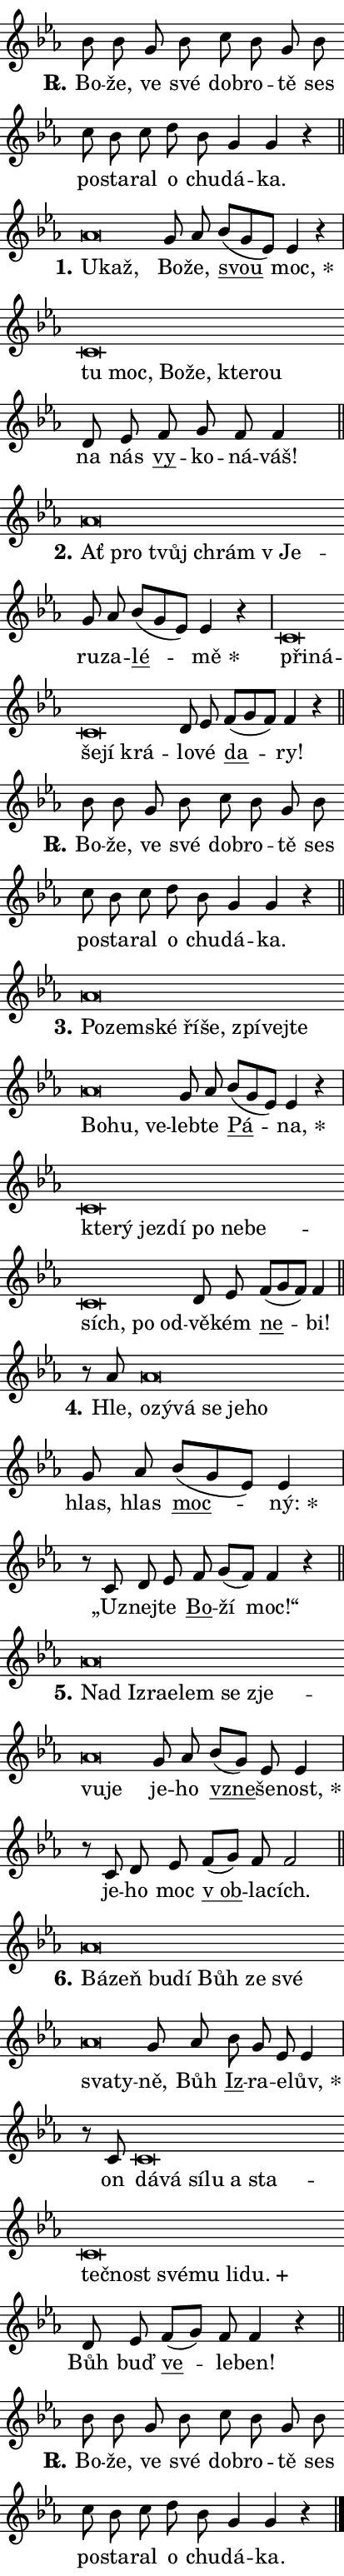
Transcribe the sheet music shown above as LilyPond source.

\version "2.22.1"
\header { tagline = "" }
\paper {
  indent = 0\cm
  top-margin = 0\cm
  right-margin = 0\cm
  bottom-margin = 0\cm
  left-margin = 0\cm
  paper-width = 7\cm
  page-breaking = #ly:one-page-breaking
  system-system-spacing.basic-distance = #11
  score-system-spacing.basic-distance = #11
  ragged-last = ##f
}


%% Author: Thomas Morley
%% https://lists.gnu.org/archive/html/lilypond-user/2020-05/msg00002.html
#(define (line-position grob)
"Returns position of @var[grob} in current system:
   @code{'start}, if at first time-step
   @code{'end}, if at last time-step
   @code{'middle} otherwise
"
  (let* ((col (ly:item-get-column grob))
         (ln (ly:grob-object col 'left-neighbor))
         (rn (ly:grob-object col 'right-neighbor))
         (col-to-check-left (if (ly:grob? ln) ln col))
         (col-to-check-right (if (ly:grob? rn) rn col))
         (break-dir-left
           (and
             (ly:grob-property col-to-check-left 'non-musical #f)
             (ly:item-break-dir col-to-check-left)))
         (break-dir-right
           (and
             (ly:grob-property col-to-check-right 'non-musical #f)
             (ly:item-break-dir col-to-check-right))))
        (cond ((eqv? 1 break-dir-left) 'start)
              ((eqv? -1 break-dir-right) 'end)
              (else 'middle))))

#(define (tranparent-at-line-position vctor)
  (lambda (grob)
  "Relying on @code{line-position} select the relevant enry from @var{vctor}.
Used to determine transparency,"
    (case (line-position grob)
      ((end) (not (vector-ref vctor 0)))
      ((middle) (not (vector-ref vctor 1)))
      ((start) (not (vector-ref vctor 2))))))

noteHeadBreakVisibility =
#(define-music-function (break-visibility)(vector?)
"Makes @code{NoteHead}s transparent relying on @var{break-visibility}"
#{
  \override NoteHead.transparent =
    #(tranparent-at-line-position break-visibility)
#})

#(define delete-ledgers-for-transparent-note-heads
  (lambda (grob)
    "Reads whether a @code{NoteHead} is transparent.
If so this @code{NoteHead} is removed from @code{'note-heads} from
@var{grob}, which is supposed to be @code{LedgerLineSpanner}.
As a result ledgers are not printed for this @code{NoteHead}"
    (let* ((nhds-array (ly:grob-object grob 'note-heads))
           (nhds-list
             (if (ly:grob-array? nhds-array)
                 (ly:grob-array->list nhds-array)
                 '()))
           ;; Relies on the transparent-property being done before
           ;; Staff.LedgerLineSpanner.after-line-breaking is executed.
           ;; This is fragile ...
           (to-keep
             (remove
               (lambda (nhd)
                 (ly:grob-property nhd 'transparent #f))
               nhds-list)))
      ;; TODO find a better method to iterate over grob-arrays, similiar
      ;; to filter/remove etc for lists
      ;; For now rebuilt from scratch
      (set! (ly:grob-object grob 'note-heads)  '())
      (for-each
        (lambda (nhd)
          (ly:pointer-group-interface::add-grob grob 'note-heads nhd))
        to-keep))))

hideNotes = {
  \noteHeadBreakVisibility #begin-of-line-visible
}
unHideNotes = {
  \noteHeadBreakVisibility #all-visible
}

% work-around for resetting accidentals
% https://lilypond.org/doc/v2.23/Documentation/notation/displaying-rhythms#unmetered-music
cadenzaMeasure = {
  \cadenzaOff
  \partial 1024 s1024
  \cadenzaOn
}

#(define-markup-command (accent layout props text) (markup?)
  "Underline accented syllable"
  (interpret-markup layout props
    #{\markup \override #'(offset . 4.3) \underline { #text }#}))

responsum = \markup \concat {
  "R" \hspace #-1.05 \path #0.1 #'((moveto 0 0.07) (lineto 0.9 0.8)) \hspace #0.05 "."
}

\layout {
    \context {
        \Staff
        \remove "Time_signature_engraver"
        \override LedgerLineSpanner.after-line-breaking = #delete-ledgers-for-transparent-note-heads
    }
    \context {
        \Voice {
            \override NoteHead.output-attributes = #'((class . "notehead"))
            \override Hairpin.height = #0.55
        }
    }
    \context {
        \Lyrics {
            \override StanzaNumber.output-attributes = #'((class . "stanzanumber"))
            \override LyricSpace.minimum-distance = #0.9
            \override LyricText.font-name = #"TeX Gyre Schola"
            \override LyricText.font-size = 1
            \override StanzaNumber.font-name = #"TeX Gyre Schola Bold"
            \override StanzaNumber.font-size = 1
        }
    }
}

% magnetic-lyrics.ily
%
%   written by
%     Jean Abou Samra <jean@abou-samra.fr>
%     Werner Lemberg <wl@gnu.org>
%
%   adapted by
%     Jiri Hon <jiri.hon@gmail.com>
%
% Version 2022-Apr-15

% https://www.mail-archive.com/lilypond-user@gnu.org/msg149350.html

#(define (Left_hyphen_pointer_engraver context)
   "Collect syllable-hyphen-syllable occurrences in lyrics and store
them in properties.  This engraver only looks to the left.  For
example, if the lyrics input is @code{foo -- bar}, it does the
following.

@itemize @bullet
@item
Set the @code{text} property of the @code{LyricHyphen} grob between
@q{foo} and @q{bar} to @code{foo}.

@item
Set the @code{left-hyphen} property of the @code{LyricText} grob with
text @q{foo} to the @code{LyricHyphen} grob between @q{foo} and
@q{bar}.
@end itemize

Use this auxiliary engraver in combination with the
@code{lyric-@/text::@/apply-@/magnetic-@/offset!} hook."
   (let ((hyphen #f)
         (text #f))
     (make-engraver
      (acknowledgers
       ((lyric-syllable-interface engraver grob source-engraver)
        (set! text grob)))
      (end-acknowledgers
       ((lyric-hyphen-interface engraver grob source-engraver)
        ;(when (not (grob::has-interface grob 'lyric-space-interface))
          (set! hyphen grob)));)
      ((stop-translation-timestep engraver)
       (when (and text hyphen)
         (ly:grob-set-object! text 'left-hyphen hyphen))
       (set! text #f)
       (set! hyphen #f)))))

#(define (lyric-text::apply-magnetic-offset! grob)
   "If the space between two syllables is less than the value in
property @code{LyricText@/.details@/.squash-threshold}, move the right
syllable to the left so that it gets concatenated with the left
syllable.

Use this function as a hook for
@code{LyricText@/.after-@/line-@/breaking} if the
@code{Left_@/hyphen_@/pointer_@/engraver} is active."
   (let ((hyphen (ly:grob-object grob 'left-hyphen #f)))
     (when hyphen
       (let ((left-text (ly:spanner-bound hyphen LEFT)))
         (when (grob::has-interface left-text 'lyric-syllable-interface)
           (let* ((common (ly:grob-common-refpoint grob left-text X))
                  (this-x-ext (ly:grob-extent grob common X))
                  (left-x-ext
                   (begin
                     ;; Trigger magnetism for left-text.
                     (ly:grob-property left-text 'after-line-breaking)
                     (ly:grob-extent left-text common X)))
                  ;; `delta` is the gap width between two syllables.
                  (delta (- (interval-start this-x-ext)
                            (interval-end left-x-ext)))
                  (details (ly:grob-property grob 'details))
                  (threshold (assoc-get 'squash-threshold details 0.2)))
             (when (< delta threshold)
               (let* (;; We have to manipulate the input text so that
                      ;; ligatures crossing syllable boundaries are not
                      ;; disabled.  For languages based on the Latin
                      ;; script this is essentially a beautification.
                      ;; However, for non-Western scripts it can be a
                      ;; necessity.
                      (lt (ly:grob-property left-text 'text))
                      (rt (ly:grob-property grob 'text))
                      (is-space (grob::has-interface hyphen 'lyric-space-interface))
                      (space (if is-space " " ""))
                      (space-markup (grob-interpret-markup grob " "))
                      (space-size (interval-length (ly:stencil-extent space-markup X)))
                      (extra-delta (if is-space space-size 0))
                      ;; Append new syllable.
                      (ltrt-space (if (and (string? lt) (string? rt))
                                (string-append lt space rt)
                                (make-concat-markup (list lt space rt))))
                      ;; Right-align `ltrt` to the right side.
                      (ltrt-space-markup (grob-interpret-markup
                               grob
                               (make-translate-markup
                                (cons (interval-length this-x-ext) 0)
                                (make-right-align-markup ltrt-space)))))
                 (begin
                   ;; Don't print `left-text`.
                   (ly:grob-set-property! left-text 'stencil #f)
                   ;; Set text and stencil (which holds all collected
                   ;; syllables so far) and shift it to the left.
                   (ly:grob-set-property! grob 'text ltrt-space)
                   (ly:grob-set-property! grob 'stencil ltrt-space-markup)
                   (ly:grob-translate-axis! grob (- (- delta extra-delta)) X))))))))))


#(define (lyric-hyphen::displace-bounds-first grob)
   ;; Make very sure this callback isn't triggered too early.
   (let ((left (ly:spanner-bound grob LEFT))
         (right (ly:spanner-bound grob RIGHT)))
     (ly:grob-property left 'after-line-breaking)
     (ly:grob-property right 'after-line-breaking)
     (ly:lyric-hyphen::print grob)))

squashThreshold = #0.4

\layout {
  \context {
    \Lyrics
    \consists #Left_hyphen_pointer_engraver
    \override LyricText.after-line-breaking =
      #lyric-text::apply-magnetic-offset!
    \override LyricHyphen.stencil = #lyric-hyphen::displace-bounds-first
    \override LyricText.details.squash-threshold = \squashThreshold
    \override LyricHyphen.minimum-distance = 0
    \override LyricHyphen.minimum-length = \squashThreshold
  }
}

squash = \override LyricText.details.squash-threshold = 9999
unSquash = \override LyricText.details.squash-threshold = \squashThreshold

left = \override LyricText.self-alignment-X = #LEFT
unLeft = \revert LyricText.self-alignment-X

starOffset = #(lambda (grob) 
                (let ((x_offset (ly:self-alignment-interface::aligned-on-x-parent grob)))
                  (if (= x_offset 0) 0 (+ x_offset 1.2))))

star = #(define-music-function (syllable)(string?)
"Append star separator at the end of a syllable"
#{
  \once \override LyricText.X-offset = #starOffset
  \lyricmode { \markup {
    #syllable
    \override #'((font-name . "TeX Gyre Schola Bold")) \hspace #0.2 \lower #0.65 \larger "*"
  } }
#})

starAccent = #(define-music-function (syllable)(string?)
"Append star separator at the end of a syllable and make accent"
#{
  \once \override LyricText.X-offset = #starOffset
  \lyricmode { \markup {
    \accent #syllable
    \override #'((font-name . "TeX Gyre Schola Bold")) \hspace #0.2 \lower #0.65 \larger "*"
  } }
#})

breath = #(define-music-function (syllable)(string?)
"Append breathing indicator at the end of a syllable"
#{
  \lyricmode { \markup { #syllable "+" } }
#})

optionalBreath = #(define-music-function (syllable)(string?)
"Append optional breathing indicator at the end of a syllable"
#{
  \lyricmode { \markup { #syllable "(+)" } }
#})


\score {
    <<
        \new Voice = "melody" { \cadenzaOn \key es \major \relative { bes'8 bes g bes c bes g bes \bar "" c bes c \bar "" d bes g4 g r \cadenzaMeasure \bar "||" \break }
\relative { as'\breve*1/16 \hideNotes \breve*1/16 \bar "" \unHideNotes g8 as \bar "" bes[( g es)] es4 r \cadenzaMeasure \bar "|" c\breve*1/16 \hideNotes \breve*1/16 \bar "" \breve*1/16 \bar "" \breve*1/16 \bar "" \breve*1/16 \breve*1/16 \bar "" \unHideNotes d8 es \bar "" f g f f4 \cadenzaMeasure \bar "||" \break }
\relative { as'\breve*1/16 \hideNotes \breve*1/16 \bar "" \breve*1/16 \bar "" \breve*1/16 \breve*1/16 \bar "" \unHideNotes g8 as \bar "" bes[( g es)] es4 r \cadenzaMeasure \bar "|" c\breve*1/16 \hideNotes \breve*1/16 \bar "" \breve*1/16 \bar "" \breve*1/16 \breve*1/16 \bar "" \unHideNotes d8 es \bar "" f[( g f)] f4 r \cadenzaMeasure \bar "||" \break }
\relative { bes'8 bes g bes c bes g bes \bar "" c bes c \bar "" d bes g4 g r \cadenzaMeasure \bar "||" \break }
\relative { as'\breve*1/16 \hideNotes \breve*1/16 \bar "" \breve*1/16 \bar "" \breve*1/16 \bar "" \breve*1/16 \bar "" \breve*1/16 \bar "" \breve*1/16 \bar "" \breve*1/16 \bar "" \breve*1/16 \bar "" \breve*1/16 \breve*1/16 \bar "" \unHideNotes g8 as \bar "" bes[( g es)] es4 r \cadenzaMeasure \bar "|" c\breve*1/16 \hideNotes \breve*1/16 \bar "" \breve*1/16 \bar "" \breve*1/16 \bar "" \breve*1/16 \bar "" \breve*1/16 \bar "" \breve*1/16 \bar "" \breve*1/16 \bar "" \breve*1/16 \breve*1/16 \bar "" \unHideNotes d8 es \bar "" f[( g f)] f4 \cadenzaMeasure \bar "||" \break }
\relative { r8 as'8 as\breve*1/16 \hideNotes \breve*1/16 \bar "" \breve*1/16 \bar "" \breve*1/16 \bar "" \breve*1/16 \breve*1/16 \bar "" \unHideNotes g8 as \bar "" bes[( g es)] es4 \cadenzaMeasure \bar "|" r8 c8 d8 es \bar "" f g[( f)] f4 r \cadenzaMeasure \bar "||" \break }
\relative { as'\breve*1/16 \hideNotes \breve*1/16 \bar "" \breve*1/16 \bar "" \breve*1/16 \bar "" \breve*1/16 \bar "" \breve*1/16 \bar "" \breve*1/16 \bar "" \breve*1/16 \breve*1/16 \bar "" \unHideNotes g8 as \bar "" bes[( g)] es es4 \cadenzaMeasure \bar "|" r8 c8 d8 es \bar "" f[( g)] f f2 \cadenzaMeasure \bar "||" \break }
\relative { as'\breve*1/16 \hideNotes \breve*1/16 \bar "" \breve*1/16 \bar "" \breve*1/16 \bar "" \breve*1/16 \bar "" \breve*1/16 \bar "" \breve*1/16 \bar "" \breve*1/16 \breve*1/16 \bar "" \unHideNotes g8 as \bar "" bes g es es4 \cadenzaMeasure \bar "|" r8 c8 c\breve*1/16 \hideNotes \breve*1/16 \bar "" \breve*1/16 \bar "" \breve*1/16 \bar "" \breve*1/16 \bar "" \breve*1/16 \bar "" \breve*1/16 \bar "" \breve*1/16 \bar "" \breve*1/16 \bar "" \breve*1/16 \bar "" \breve*1/16 \breve*1/16 \bar "" \unHideNotes d8 es \bar "" f[( g)] f f4 r \cadenzaMeasure \bar "||" \break }
\relative { bes'8 bes g bes c bes g bes \bar "" c bes c \bar "" d bes g4 g r \cadenzaMeasure \bar "||" \break } \bar "|." }
        \new Lyrics \lyricsto "melody" { \lyricmode { \set stanza = \responsum
Bo -- že, ve své dob -- ro -- tě ses po -- sta -- ral o chu -- dá -- ka.
\set stanza = "1."
\left U -- \squash kaž, \unLeft \unSquash Bo -- že, \markup \accent svou \star moc, \left tu \squash moc, Bo -- že, kte -- rou \unLeft \unSquash na nás \markup \accent vy -- ko -- ná -- váš!
\set stanza = "2."
\left Ať \squash pro tvůj chrám "v Je" -- \unLeft \unSquash ru -- za -- \markup \accent lé -- \star mě \left při -- \squash ná -- še -- jí krá -- \unLeft \unSquash lo -- vé \markup \accent da -- ry!
\set stanza = \responsum
Bo -- že, ve své dob -- ro -- tě ses po -- sta -- ral o chu -- dá -- ka.
\set stanza = "3."
\left Po -- \squash zem -- ské ří -- še, zpí -- vej -- te Bo -- hu, ve -- \unLeft \unSquash leb -- te \markup \accent Pá -- \star na, \left kte -- \squash rý jez -- dí po ne -- be -- sích, po od -- \unLeft \unSquash vě -- kém \markup \accent ne -- bi!
\set stanza = "4."
Hle, \left o -- \squash zý -- vá se je -- ho \unLeft \unSquash hlas, hlas \markup \accent moc -- \star ný: „Uz -- nej -- te \markup \accent Bo -- ží moc!“
\set stanza = "5."
\left Nad \squash Iz -- ra -- e -- lem se zje -- vu -- je \unLeft \unSquash je -- ho \markup \accent vzne -- še -- \star nost, je -- ho moc \markup \accent "v ob" -- la -- cích.
\set stanza = "6."
\left Bá -- \squash zeň bu -- dí Bůh ze své sva -- ty -- \unLeft \unSquash ně, Bůh \markup \accent Iz -- ra -- e -- \star lův, on \left dá -- \squash vá sí -- lu a sta -- teč -- nost své -- mu li -- \breath "du." \unLeft \unSquash Bůh buď \markup \accent ve -- le -- ben!
\set stanza = \responsum
Bo -- že, ve své dob -- ro -- tě ses po -- sta -- ral o chu -- dá -- ka. } }
    >>
    \layout {}
}
